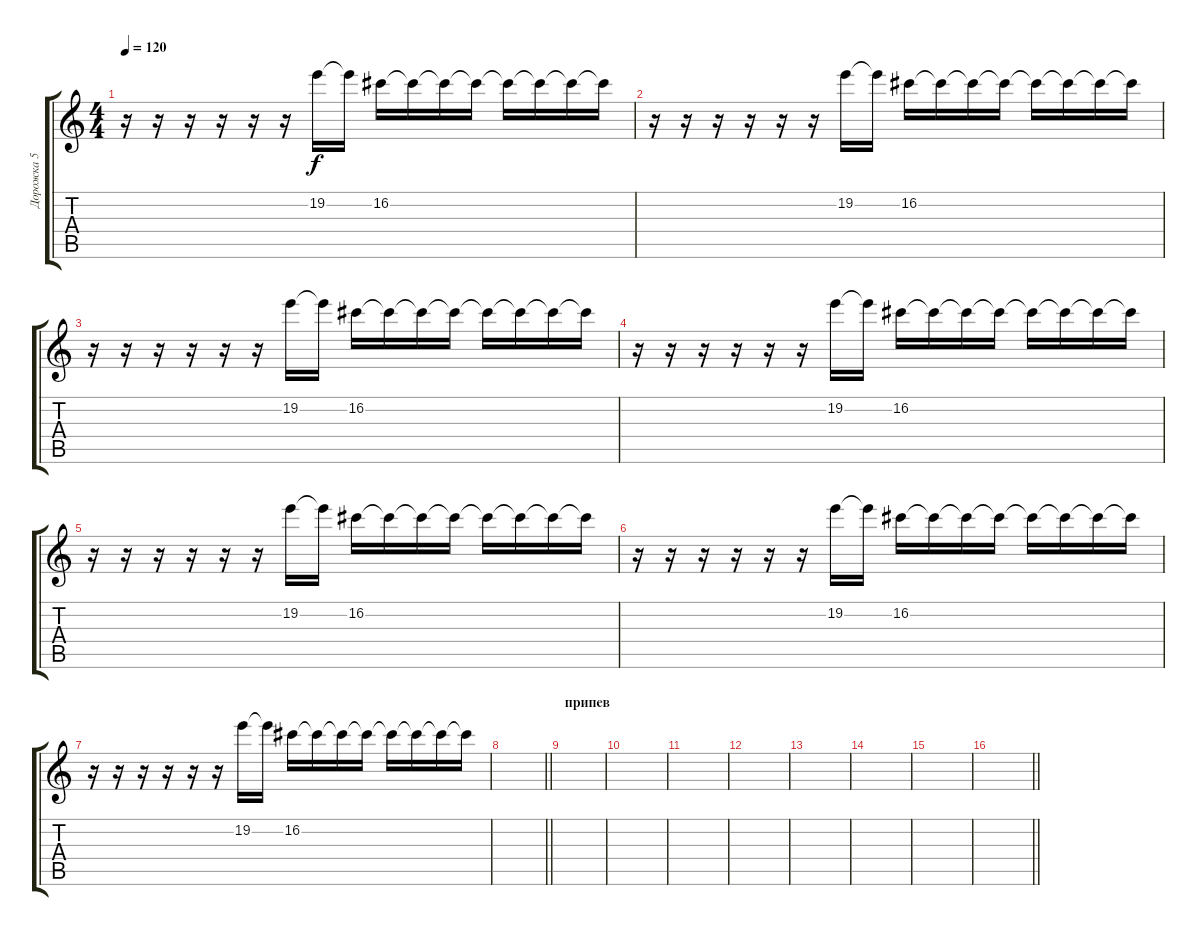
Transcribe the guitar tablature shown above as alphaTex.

\track ("Дорожка 5" "Дорожка 5") {instrument electricguitarclean}
\staff {score tabs}
\tuning (D4 A3 F3 C3 G2 C2) {hide}
\ts (4 4)
\section ("" "")
\tempo 120
\clef g2
\ks c
r.16{dy f} r.16 r.16 r.16 r.16 r.16 19.2.16 19.2{t}.16 16.2.16 16.2{t}.16 16.2{t}.16 16.2{t}.16 16.2{t}.16 16.2{t}.16 16.2{t}.16 16.2{t}.16 |
r.16 r.16 r.16 r.16 r.16 r.16 19.2.16 19.2{t}.16 16.2.16 16.2{t}.16 16.2{t}.16 16.2{t}.16 16.2{t}.16 16.2{t}.16 16.2{t}.16 16.2{t}.16 |
r.16 r.16 r.16 r.16 r.16 r.16 19.2.16 19.2{t}.16 16.2.16 16.2{t}.16 16.2{t}.16 16.2{t}.16 16.2{t}.16 16.2{t}.16 16.2{t}.16 16.2{t}.16 |
r.16 r.16 r.16 r.16 r.16 r.16 19.2.16 19.2{t}.16 16.2.16 16.2{t}.16 16.2{t}.16 16.2{t}.16 16.2{t}.16 16.2{t}.16 16.2{t}.16 16.2{t}.16 |
r.16 r.16 r.16 r.16 r.16 r.16 19.2.16 19.2{t}.16 16.2.16 16.2{t}.16 16.2{t}.16 16.2{t}.16 16.2{t}.16 16.2{t}.16 16.2{t}.16 16.2{t}.16 |
r.16 r.16 r.16 r.16 r.16 r.16 19.2.16 19.2{t}.16 16.2.16 16.2{t}.16 16.2{t}.16 16.2{t}.16 16.2{t}.16 16.2{t}.16 16.2{t}.16 16.2{t}.16 |
r.16 r.16 r.16 r.16 r.16 r.16 19.2.16 19.2{t}.16 16.2.16 16.2{t}.16 16.2{t}.16 16.2{t}.16 16.2{t}.16 16.2{t}.16 16.2{t}.16 16.2{t}.16 |
\barLineRight lightlight
|
\section ("" "припев")
|
|
|
|
|
|
|
\barLineRight lightlight
